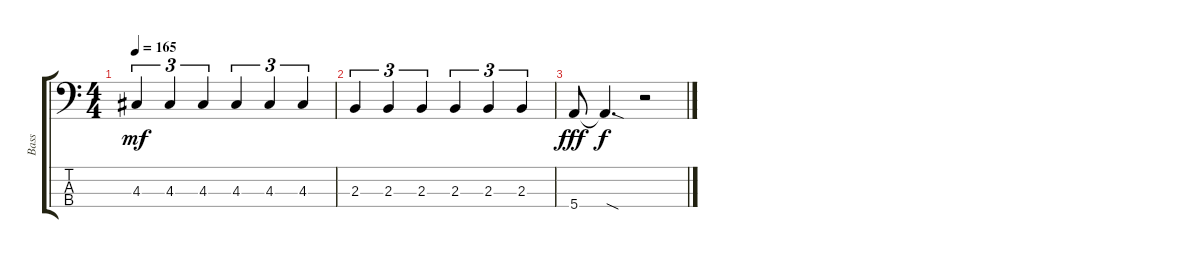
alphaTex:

\track ("Bass" "Bass") {instrument slapbass1}
\staff {score tabs}
\tuning (G2 D2 A1 E1) {hide}
\ts (4 4)
\tempo 165
\clef f4
\ks c
4.3.4{tu (3 2) dy mf} 4.3.4{tu (3 2)} 4.3.4{tu (3 2)} 4.3.4{tu (3 2)} 4.3.4{tu (3 2)} 4.3.4{tu (3 2)} |
2.3.4{tu (3 2)} 2.3.4{tu (3 2)} 2.3.4{tu (3 2)} 2.3.4{tu (3 2)} 2.3.4{tu (3 2)} 2.3.4{tu (3 2)} |
5.4.8{dy fff} 5.4{sod t}.4{d dy f} r.2
